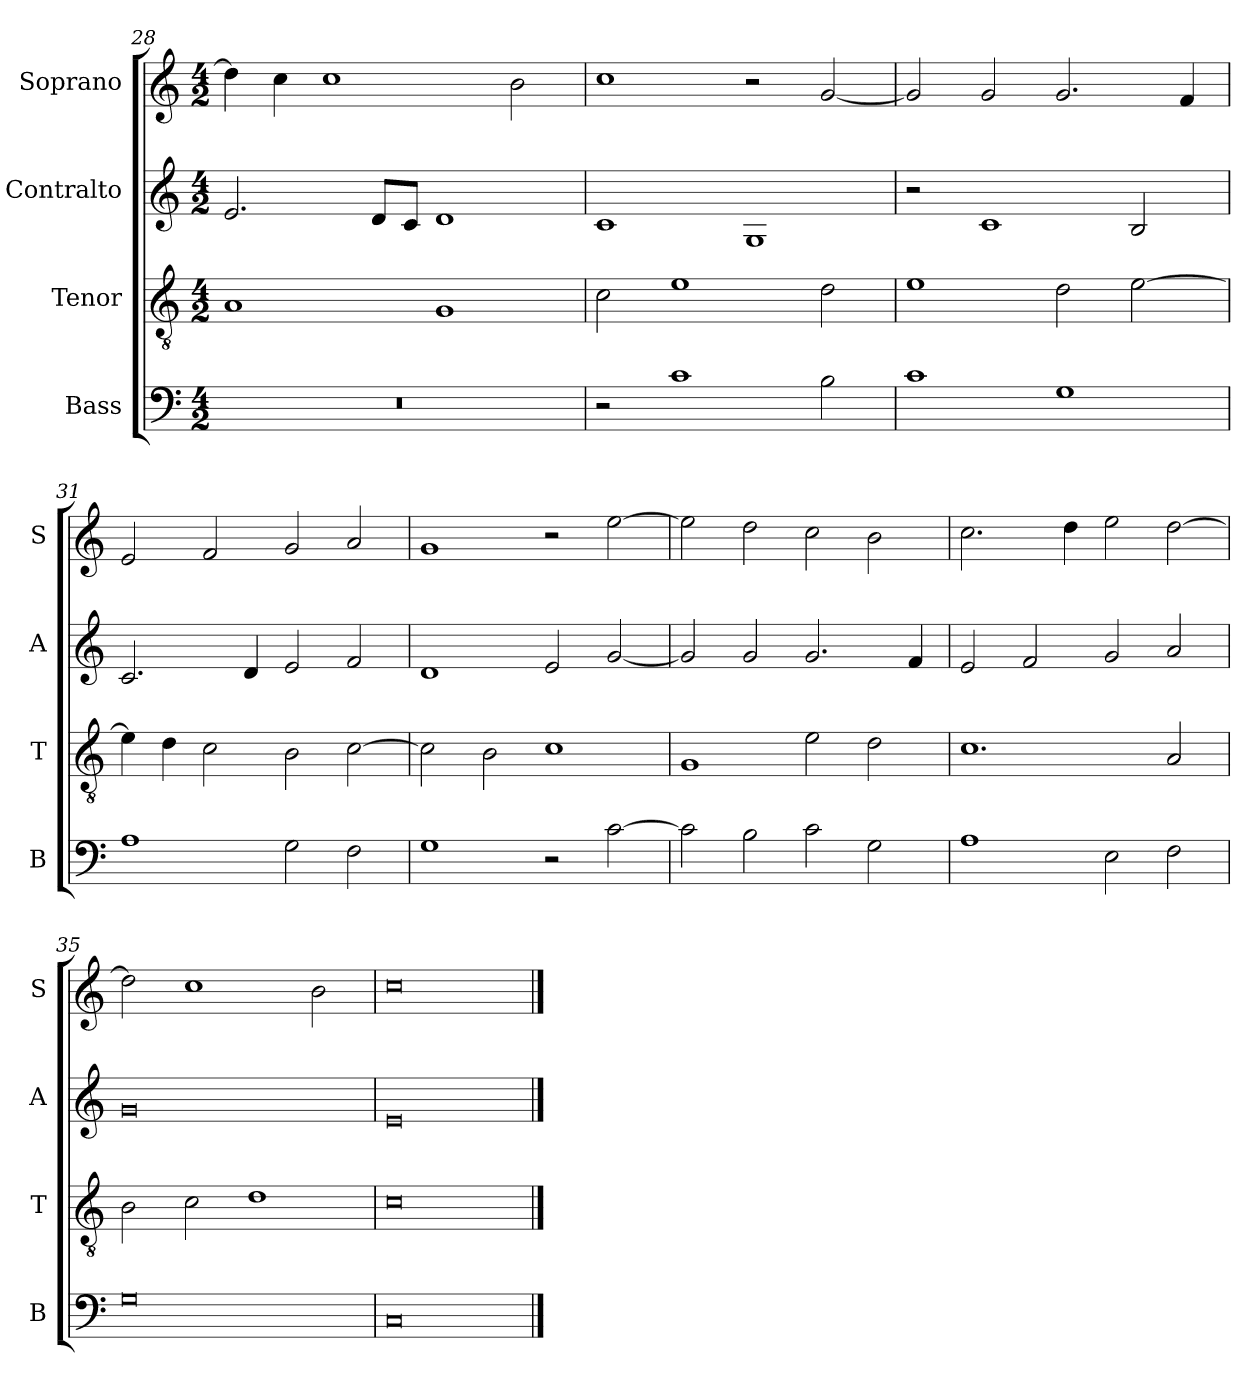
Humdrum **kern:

**kern	**kern	**kern	**kern
*part4	*part3	*part2	*part1
*staff4	*staff3	*staff2	*staff1
*I"Bass	*I"Tenor	*I"Contralto	*I"Soprano
*I'B	*I'T	*I'A	*I'S
*clefF4	*clefGv2	*clefG2	*clefG2
*k[]	*k[]	*k[]	*k[]
*C:ion	*C:ion	*C:ion	*C:ion
*M4/2	*M4/2	*M4/2	*M4/2
=28	=28	=28	=28
0r	1A	2.e	4dd]
.	.	.	4cc
.	.	.	1cc
.	.	8d/L	.
.	.	8c/J	.
.	1G	1d	.
.	.	.	2b
=29	=29	=29	=29
2r	2c	1c	1cc
1c	1e	.	.
.	.	1G	2r
2B	2d	.	[2g
=30	=30	=30	=30
1c	1e	2r	2g]
.	.	1c	2g
1G	2d	.	2.g
.	[2e	2B	.
.	.	.	4f
=31	=31	=31	=31
1A	4e]	2.c	2e
.	4d	.	.
.	2c	.	2f
.	.	4d	.
2G	2B	2e	2g
2F	[2c	2f	2a
=32	=32	=32	=32
1G	2c]	1d	1g
.	2B	.	.
2r	1c	2e	2r
[2c	.	[2g	[2ee
=33	=33	=33	=33
2c]	1G	2g]	2ee]
2B	.	2g	2dd
2c	2e	2.g	2cc
2G	2d	.	2b
.	.	4f	.
=34	=34	=34	=34
1A	1.c	2e	2.cc
.	.	2f	.
.	.	.	4dd
2E	.	2g	2ee
2F	2A	2a	[2dd
=35	=35	=35	=35
0G	2B	0g	2dd]
.	2c	.	1cc
.	1d	.	.
.	.	.	2b
=36	=36	=36	=36
0C	0c	0e	0cc
==	==	==	==
*-	*-	*-	*-
